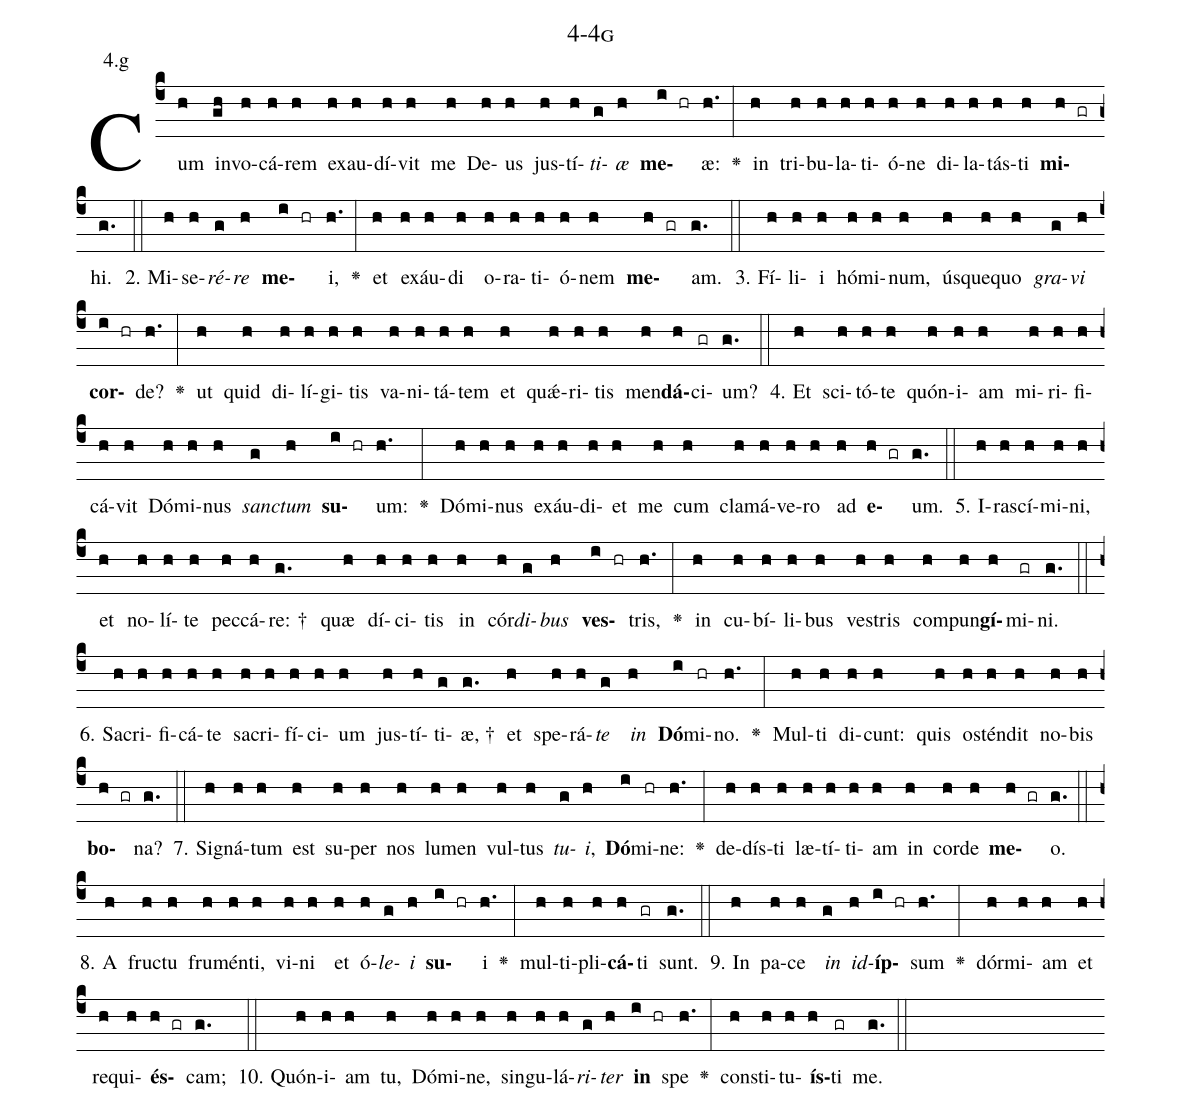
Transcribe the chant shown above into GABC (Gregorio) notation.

name: 4-4g;
annotation: 4.g;
%%
(c4)Cum(h) in(gh)vo(h)cá(h)rem(h) ex(h)au(h)dí(h)vit(h) me(h) De(h)us(h) jus(h)tí(h)<i>ti</i>(g)<i>æ</i>(h) <b>me</b>(i hr)æ:(h.) <v>\greheightstar</v>(:) in(h) tri(h)bu(h)la(h)ti(h)ó(h)ne(h) di(h)la(h)tás(h)ti(h) <b>mi</b>(h gr)hi.(g.) (::)
2. Mi(h)se(h)<i>ré</i>(g)<i>re</i>(h) <b>me</b>(i hr)i,(h.) <v>\greheightstar</v>(:) et(h) ex(h)áu(h)di(h) o(h)ra(h)ti(h)ó(h)nem(h) <b>me</b>(h gr)am.(g.) (::)
3. Fí(h)li(h)i(h) hó(h)mi(h)num,(h) ús(h)que(h)quo(h) <i>gra</i>(g)<i>vi</i>(h) <b>cor</b>(i hr)de?(h.) <v>\greheightstar</v>(:) ut(h) quid(h) di(h)lí(h)gi(h)tis(h) va(h)ni(h)tá(h)tem(h) et(h) quǽ(h)ri(h)tis(h) men(h)<b>dá</b>(h)ci(gr)um?(g.) (::)
4. Et(h) sci(h)tó(h)te(h) quón(h)i(h)am(h) mi(h)ri(h)fi(h)cá(h)vit(h) Dó(h)mi(h)nus(h) <i>sanc</i>(g)<i>tum</i>(h) <b>su</b>(i hr)um:(h.) <v>\greheightstar</v>(:) Dó(h)mi(h)nus(h) ex(h)áu(h)di(h)et(h) me(h) cum(h) cla(h)má(h)ve(h)ro(h) ad(h) <b>e</b>(h gr)um.(g.) (::)
5. I(h)ra(h)scí(h)mi(h)ni,(h) et(h) no(h)lí(h)te(h) pec(h)cá(h)re: †(g.) quæ(h) dí(h)ci(h)tis(h) in(h) cór(h)<i>di</i>(g)<i>bus</i>(h) <b>ves</b>(i hr)tris,(h.) <v>\greheightstar</v>(:) in(h) cu(h)bí(h)li(h)bus(h) ves(h)tris(h) com(h)pun(h)<b>gí</b>(h)mi(gr)ni.(g.) (::)
6. Sa(h)cri(h)fi(h)cá(h)te(h) sa(h)cri(h)fí(h)ci(h)um(h) jus(h)tí(h)ti(g)æ, †(g.) et(h) spe(h)rá(h)<i>te</i>(g) <i>in</i>(h) <b>Dó</b>(i)mi(hr)no.(h.) <v>\greheightstar</v>(:) Mul(h)ti(h) di(h)cunt:(h) quis(h) os(h)tén(h)dit(h) no(h)bis(h) <b>bo</b>(h gr)na?(g.) (::)
7. Si(h)gná(h)tum(h) est(h) su(h)per(h) nos(h) lu(h)men(h) vul(h)tus(h) <i>tu</i>(g)<i>i</i>,(h) <b>Dó</b>(i)mi(hr)ne:(h.) <v>\greheightstar</v>(:) de(h)dís(h)ti(h) læ(h)tí(h)ti(h)am(h) in(h) cor(h)de(h) <b>me</b>(h gr)o.(g.) (::)
8. A(h) fruc(h)tu(h) fru(h)mén(h)ti,(h) vi(h)ni(h) et(h) ó(h)<i>le</i>(g)<i>i</i>(h) <b>su</b>(i hr)i(h.) <v>\greheightstar</v>(:) mul(h)ti(h)pli(h)<b>cá</b>(h)ti(gr) sunt.(g.) (::)
9. In(h) pa(h)ce(h) <i>in</i>(g) <i>id</i>(h)<b>íp</b>(i hr)sum(h.) <v>\greheightstar</v>(:) dór(h)mi(h)am(h) et(h) re(h)qui(h)<b>és</b>(h gr)cam;(g.) (::)
10. Quón(h)i(h)am(h) tu,(h) Dó(h)mi(h)ne,(h) sin(h)gu(h)lá(h)<i>ri</i>(g)<i>ter</i>(h) <b>in</b>(i hr) spe(h.) <v>\greheightstar</v>(:) con(h)sti(h)tu(h)<b>ís</b>(h)ti(gr) me.(g.) (::)
